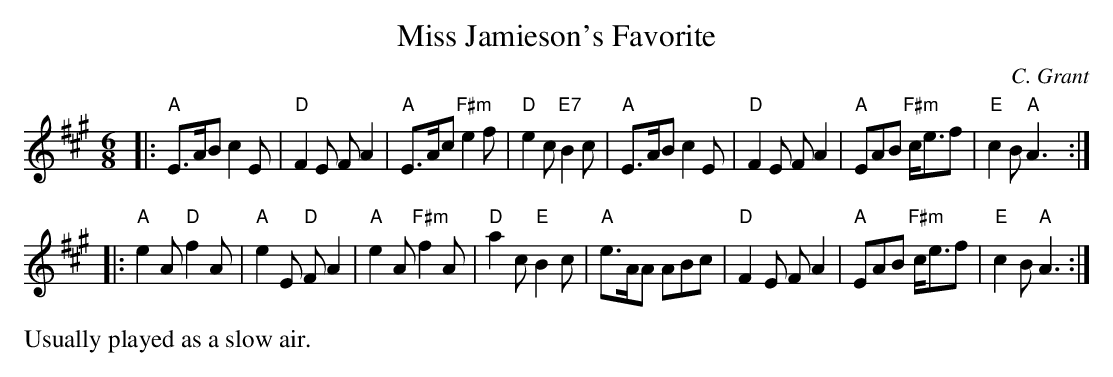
X:1
T:Miss Jamieson's Favorite
C:C. Grant
M:6/8
L:1/8
K:A
|:\
"A"E>AB c2E | "D"F2E FA2 | "A"E>Ac "F#m"e2f | "D"e2c "E7"B2c |\
"A"E>AB c2E | "D"F2E FA2 | "A"EAB "F#m"c<ef | "E"c2B "A"A3 :|
|:\
"A"e2A "D"f2A | "A"e2E "D"FA2 | "A"e2A "F#m"f2A | "D"a2c "E"B2c |\
"A"e>AA ABc | "D"F2E FA2 | "A"EAB "F#m"c<ef | "E"c2B "A"A3 :|
